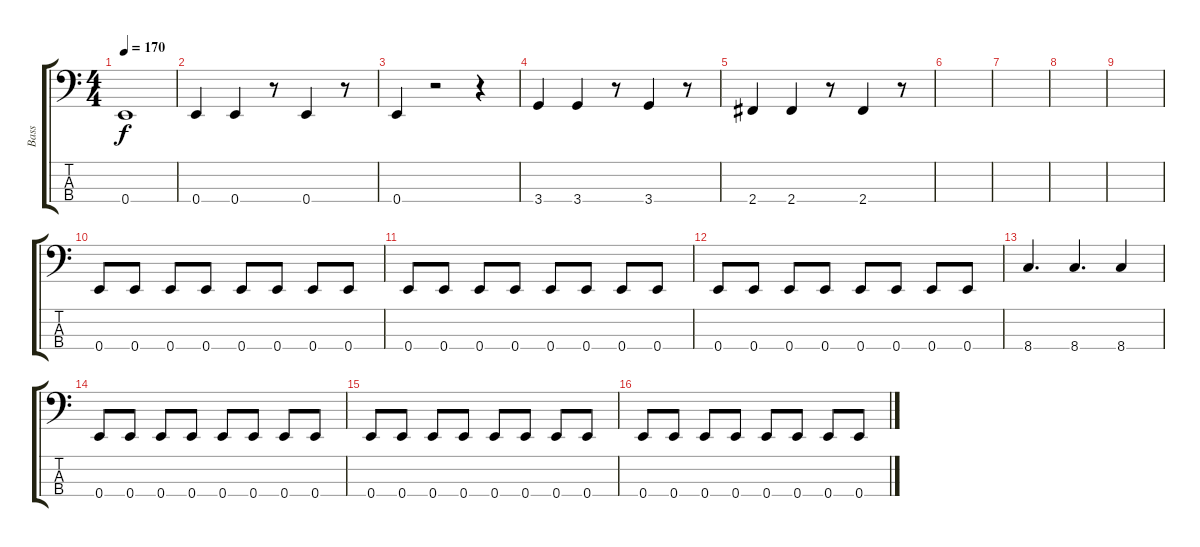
\track ("Bass" "Bass") {instrument electricbassfinger}
\staff {score tabs}
\tuning (G2 D2 A1 E1) {hide}
\ts (4 4)
\tempo 170
\clef f4
\ks c
0.4.1{dy f} |
0.4.4 0.4.4 r.8 0.4.4 r.8 |
0.4.4 r.2 r.4 |
3.4.4 3.4.4 r.8 3.4.4 r.8 |
2.4.4 2.4.4 r.8 2.4.4 r.8 |
|
|
|
|
0.4.8{volume 12} 0.4.8 0.4.8 0.4.8 0.4.8 0.4.8 0.4.8 0.4.8 |
0.4.8 0.4.8 0.4.8 0.4.8 0.4.8 0.4.8 0.4.8 0.4.8 |
0.4.8 0.4.8 0.4.8 0.4.8 0.4.8 0.4.8 0.4.8 0.4.8 |
8.4.4{d} 8.4.4{d} 8.4.4 |
0.4.8{volume 12} 0.4.8 0.4.8 0.4.8 0.4.8 0.4.8 0.4.8 0.4.8 |
0.4.8 0.4.8 0.4.8 0.4.8 0.4.8 0.4.8 0.4.8 0.4.8 |
0.4.8 0.4.8 0.4.8 0.4.8 0.4.8 0.4.8 0.4.8 0.4.8
